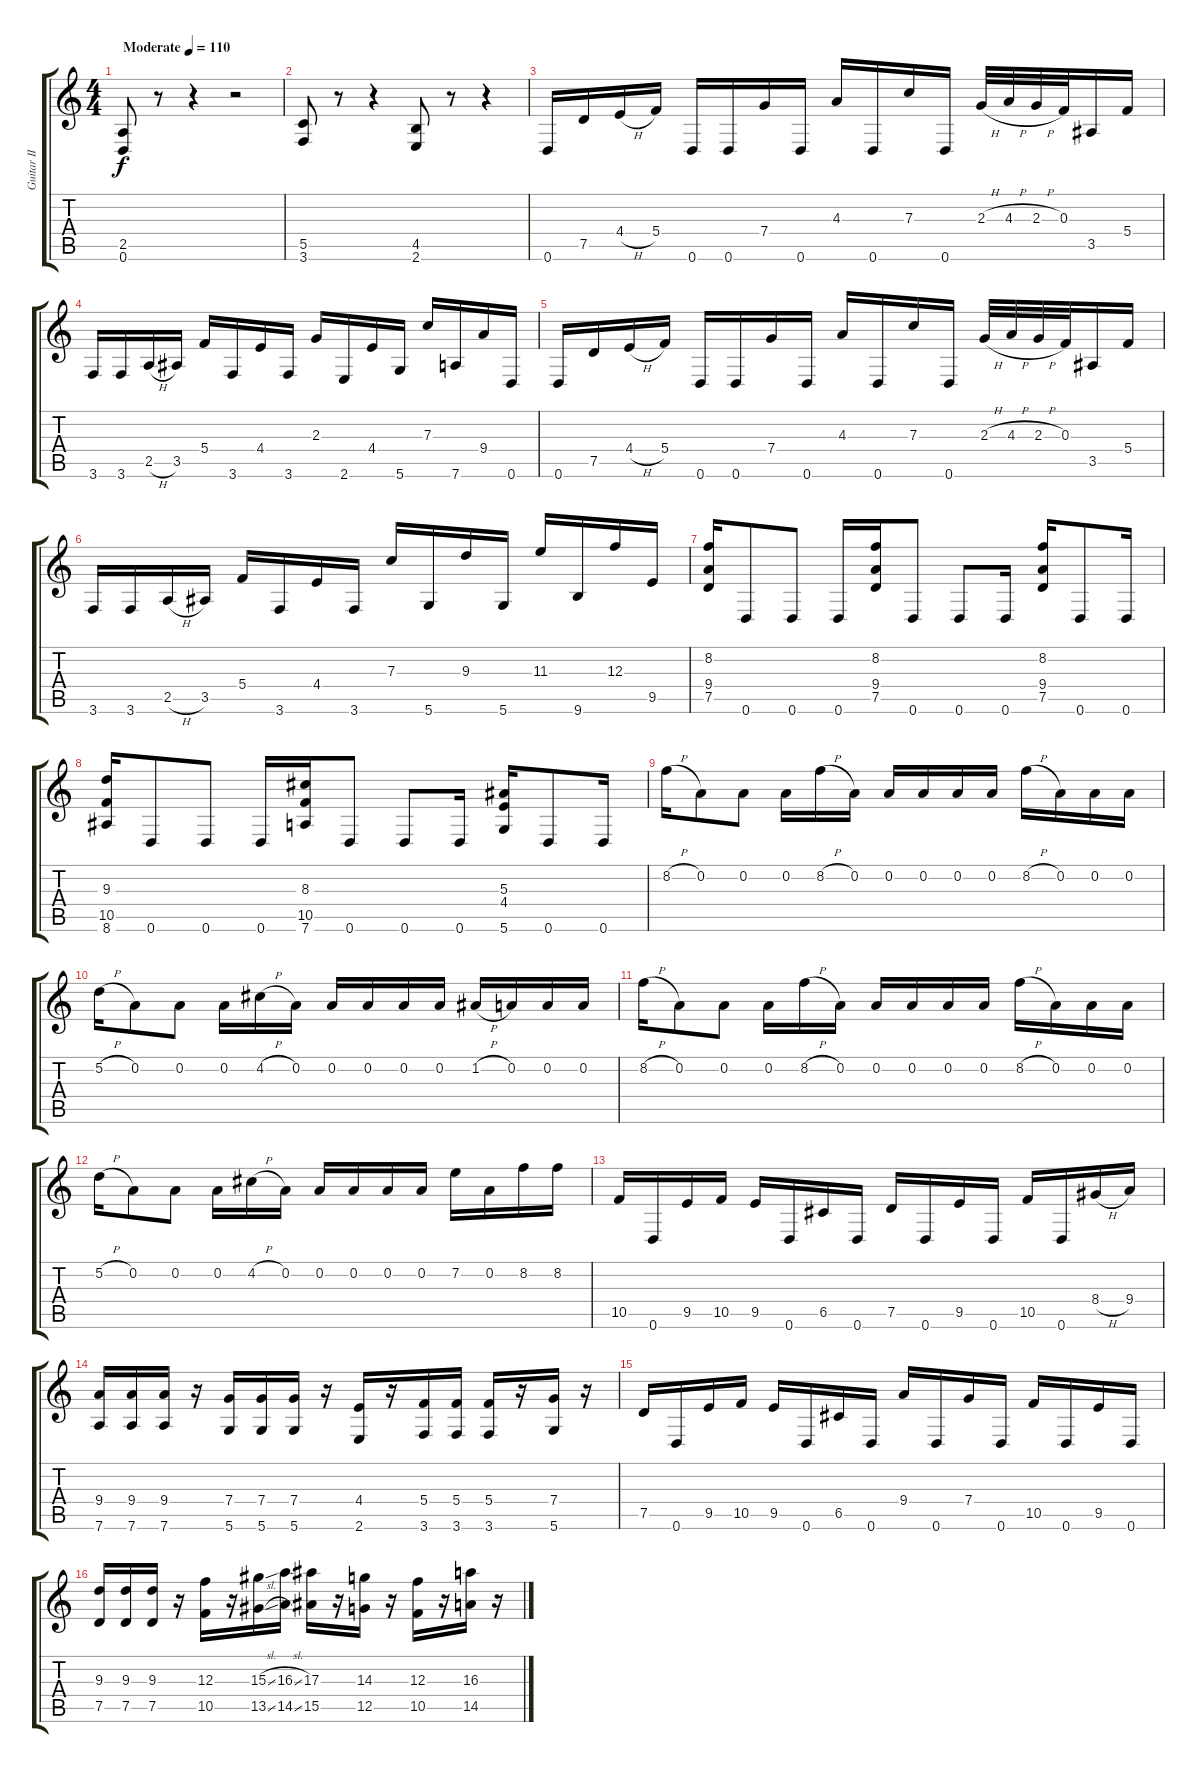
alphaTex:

\track ("Guitar II" "Guitar II") {instrument distortionguitar}
\staff {score tabs}
\tuning (D4 A3 F3 C3 G2 D2) {hide}
\ts (4 4)
\tempo (110 "Moderate")
\clef g2
\ks c
(2.5 0.6).8{dy f instrument distortionguitar} r.8 r.4 r.2 |
(5.5 3.6).8 r.8 r.4 (4.5 2.6).8 r.8 r.4 |
0.6.16 7.5.16 4.4{h}.16 5.4.16 0.6.16 0.6.16 7.4.16 0.6.16 4.3.16 0.6.16 7.3.16 0.6.16 2.3{h}.32 4.3{h}.32 2.3{h}.32 0.3.32 3.5.16 5.4.16 |
3.6.16 3.6.16 2.5{h}.16 3.5.16 5.4.16 3.6.16 4.4.16 3.6.16 2.3.16 2.6.16 4.4.16 5.6.16 7.3.16 7.6.16 9.4.16 0.6.16 |
0.6.16 7.5.16 4.4{h}.16 5.4.16 0.6.16 0.6.16 7.4.16 0.6.16 4.3.16 0.6.16 7.3.16 0.6.16 2.3{h}.32 4.3{h}.32 2.3{h}.32 0.3.32 3.5.16 5.4.16 |
3.6.16 3.6.16 2.5{h}.16 3.5.16 5.4.16 3.6.16 4.4.16 3.6.16 7.3.16 5.6.16 9.3.16 5.6.16 11.3.16 9.6.16 12.3.16 9.5.16 |
(8.2 9.4 7.5).16 0.6.8 0.6.8 0.6.16 (8.2 9.4 7.5).16 0.6.8 0.6.8 0.6.16 (8.2 9.4 7.5).16 0.6.8 0.6.16 |
(9.3 10.5 8.6).16 0.6.8 0.6.8 0.6.16 (8.3 10.5 7.6).16 0.6.8 0.6.8 0.6.16 (5.3 4.4 5.6).16 0.6.8 0.6.16 |
8.2{h}.16 0.2.8 0.2.8 0.2.16 8.2{h}.16 0.2.16 0.2.16 0.2.16 0.2.16 0.2.16 8.2{h}.16 0.2.16 0.2.16 0.2.16 |
5.2{h}.16 0.2.8 0.2.8 0.2.16 4.2{h}.16 0.2.16 0.2.16 0.2.16 0.2.16 0.2.16 1.2{h}.16 0.2.16 0.2.16 0.2.16 |
8.2{h}.16 0.2.8 0.2.8 0.2.16 8.2{h}.16 0.2.16 0.2.16 0.2.16 0.2.16 0.2.16 8.2{h}.16 0.2.16 0.2.16 0.2.16 |
5.2{h}.16 0.2.8 0.2.8 0.2.16 4.2{h}.16 0.2.16 0.2.16 0.2.16 0.2.16 0.2.16 7.2.16 0.2.16 8.2.16 8.2.16 |
10.5.16 0.6.16 9.5.16 10.5.16 9.5.16 0.6.16 6.5.16 0.6.16 7.5.16 0.6.16 9.5.16 0.6.16 10.5.16 0.6.16 8.4{h}.16 9.4.16 |
(9.4 7.6).16 (9.4 7.6).16 (9.4 7.6).16 r.16 (7.4 5.6).16 (7.4 5.6).16 (7.4 5.6).16 r.16 (4.4 2.6).16 r.16 (5.4 3.6).16 (5.4 3.6).16 (5.4 3.6).16 r.16 (7.4 5.6).16 r.16 |
7.5.16 0.6.16 9.5.16 10.5.16 9.5.16 0.6.16 6.5.16 0.6.16 9.4.16 0.6.16 7.4.16 0.6.16 10.5.16 0.6.16 9.5.16 0.6.16 |
(9.3 7.5).16 (9.3 7.5).16 (9.3 7.5).16 r.16 (12.3 10.5).16 r.16 (15.3{sl} 13.5{sl}).16 (16.3{sl} 14.5{sl}).16 (17.3 15.5).16 r.16 (14.3 12.5).16 r.16 (12.3 10.5).16 r.16 (16.3 14.5).16 r.16
